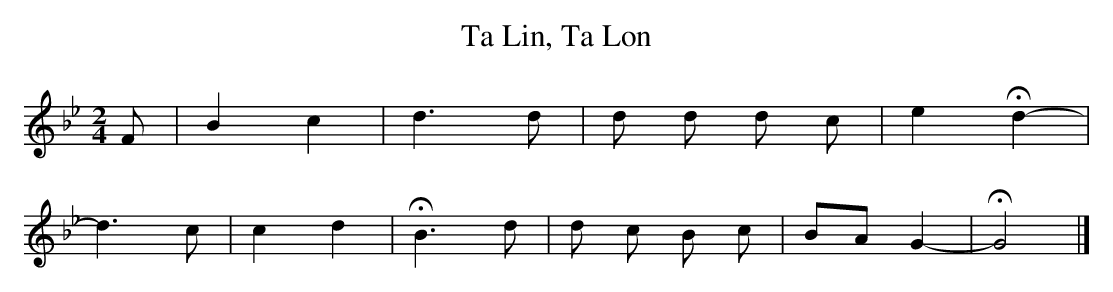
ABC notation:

X:1
T:Ta Lin, Ta Lon
M:2/4
L:1/8
K:Gm
F | B2 c2 | d3 d | d d d c | e2 !fermata! d2- |
d3 c | c2 d2 | !fermata!B3 d | d c B c | B-A G2-|!fermata!G4 |]
